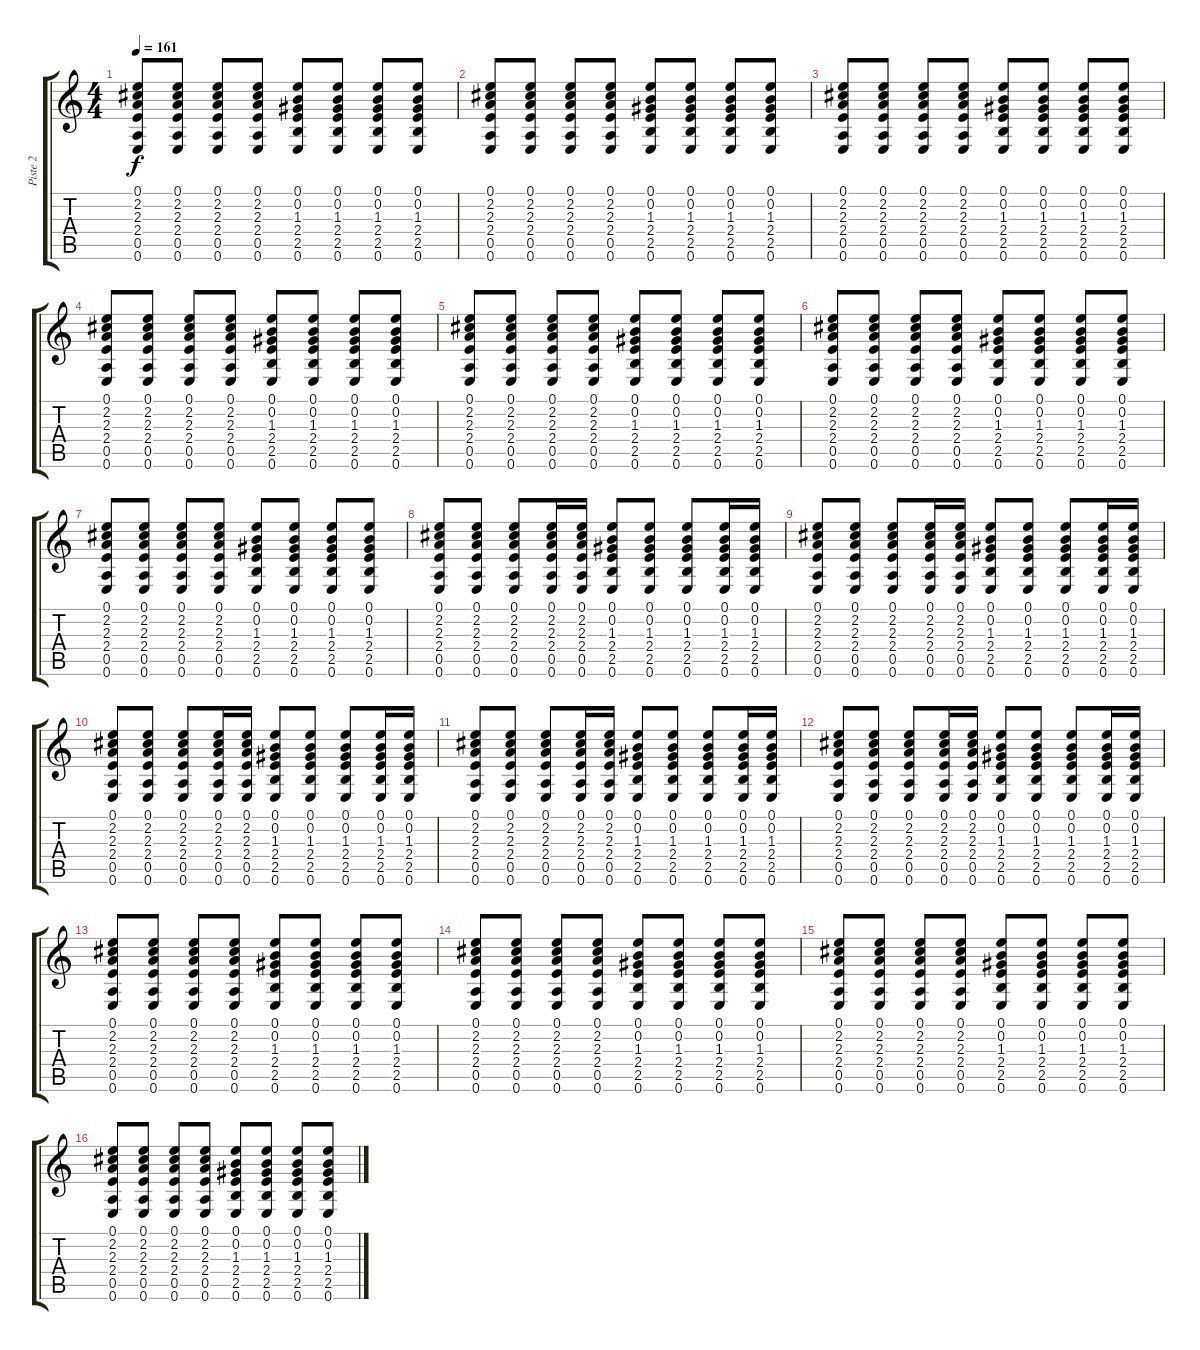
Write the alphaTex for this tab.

\track ("Piste 2" "Piste 2") {instrument overdrivenguitar}
\staff {score tabs}
\tuning (E4 B3 G3 D3 A2 E2) {hide}
\ts (4 4)
\tempo 161
\clef g2
\ks c
(0.1 2.2 2.3 2.4 0.5 0.6).8{dy f} (0.1 2.2 2.3 2.4 0.5 0.6).8 (0.1 2.2 2.3 2.4 0.5 0.6).8 (0.1 2.2 2.3 2.4 0.5 0.6).8 (0.1 0.2 1.3 2.4 2.5 0.6).8 (0.1 0.2 1.3 2.4 2.5 0.6).8 (0.1 0.2 1.3 2.4 2.5 0.6).8 (0.1 0.2 1.3 2.4 2.5 0.6).8 |
(0.1 2.2 2.3 2.4 0.5 0.6).8 (0.1 2.2 2.3 2.4 0.5 0.6).8 (0.1 2.2 2.3 2.4 0.5 0.6).8 (0.1 2.2 2.3 2.4 0.5 0.6).8 (0.1 0.2 1.3 2.4 2.5 0.6).8 (0.1 0.2 1.3 2.4 2.5 0.6).8 (0.1 0.2 1.3 2.4 2.5 0.6).8 (0.1 0.2 1.3 2.4 2.5 0.6).8 |
(0.1 2.2 2.3 2.4 0.5 0.6).8 (0.1 2.2 2.3 2.4 0.5 0.6).8 (0.1 2.2 2.3 2.4 0.5 0.6).8 (0.1 2.2 2.3 2.4 0.5 0.6).8 (0.1 0.2 1.3 2.4 2.5 0.6).8 (0.1 0.2 1.3 2.4 2.5 0.6).8 (0.1 0.2 1.3 2.4 2.5 0.6).8 (0.1 0.2 1.3 2.4 2.5 0.6).8 |
(0.1 2.2 2.3 2.4 0.5 0.6).8 (0.1 2.2 2.3 2.4 0.5 0.6).8 (0.1 2.2 2.3 2.4 0.5 0.6).8 (0.1 2.2 2.3 2.4 0.5 0.6).8 (0.1 0.2 1.3 2.4 2.5 0.6).8 (0.1 0.2 1.3 2.4 2.5 0.6).8 (0.1 0.2 1.3 2.4 2.5 0.6).8 (0.1 0.2 1.3 2.4 2.5 0.6).8 |
(0.1 2.2 2.3 2.4 0.5 0.6).8 (0.1 2.2 2.3 2.4 0.5 0.6).8 (0.1 2.2 2.3 2.4 0.5 0.6).8 (0.1 2.2 2.3 2.4 0.5 0.6).8 (0.1 0.2 1.3 2.4 2.5 0.6).8 (0.1 0.2 1.3 2.4 2.5 0.6).8 (0.1 0.2 1.3 2.4 2.5 0.6).8 (0.1 0.2 1.3 2.4 2.5 0.6).8 |
(0.1 2.2 2.3 2.4 0.5 0.6).8 (0.1 2.2 2.3 2.4 0.5 0.6).8 (0.1 2.2 2.3 2.4 0.5 0.6).8 (0.1 2.2 2.3 2.4 0.5 0.6).8 (0.1 0.2 1.3 2.4 2.5 0.6).8 (0.1 0.2 1.3 2.4 2.5 0.6).8 (0.1 0.2 1.3 2.4 2.5 0.6).8 (0.1 0.2 1.3 2.4 2.5 0.6).8 |
(0.1 2.2 2.3 2.4 0.5 0.6).8 (0.1 2.2 2.3 2.4 0.5 0.6).8 (0.1 2.2 2.3 2.4 0.5 0.6).8 (0.1 2.2 2.3 2.4 0.5 0.6).8 (0.1 0.2 1.3 2.4 2.5 0.6).8 (0.1 0.2 1.3 2.4 2.5 0.6).8 (0.1 0.2 1.3 2.4 2.5 0.6).8 (0.1 0.2 1.3 2.4 2.5 0.6).8 |
(0.1 2.2 2.3 2.4 0.5 0.6).8 (0.1 2.2 2.3 2.4 0.5 0.6).8 (0.1 2.2 2.3 2.4 0.5 0.6).8 (0.1 2.2 2.3 2.4 0.5 0.6).16 (0.1 2.2 2.3 2.4 0.5 0.6).16 (0.1 0.2 1.3 2.4 2.5 0.6).8 (0.1 0.2 1.3 2.4 2.5 0.6).8 (0.1 0.2 1.3 2.4 2.5 0.6).8 (0.1 0.2 1.3 2.4 2.5 0.6).16 (0.1 0.2 1.3 2.4 2.5 0.6).16 |
(0.1 2.2 2.3 2.4 0.5 0.6).8 (0.1 2.2 2.3 2.4 0.5 0.6).8 (0.1 2.2 2.3 2.4 0.5 0.6).8 (0.1 2.2 2.3 2.4 0.5 0.6).16 (0.1 2.2 2.3 2.4 0.5 0.6).16 (0.1 0.2 1.3 2.4 2.5 0.6).8 (0.1 0.2 1.3 2.4 2.5 0.6).8 (0.1 0.2 1.3 2.4 2.5 0.6).8 (0.1 0.2 1.3 2.4 2.5 0.6).16 (0.1 0.2 1.3 2.4 2.5 0.6).16 |
(0.1 2.2 2.3 2.4 0.5 0.6).8 (0.1 2.2 2.3 2.4 0.5 0.6).8 (0.1 2.2 2.3 2.4 0.5 0.6).8 (0.1 2.2 2.3 2.4 0.5 0.6).16 (0.1 2.2 2.3 2.4 0.5 0.6).16 (0.1 0.2 1.3 2.4 2.5 0.6).8 (0.1 0.2 1.3 2.4 2.5 0.6).8 (0.1 0.2 1.3 2.4 2.5 0.6).8 (0.1 0.2 1.3 2.4 2.5 0.6).16 (0.1 0.2 1.3 2.4 2.5 0.6).16 |
(0.1 2.2 2.3 2.4 0.5 0.6).8 (0.1 2.2 2.3 2.4 0.5 0.6).8 (0.1 2.2 2.3 2.4 0.5 0.6).8 (0.1 2.2 2.3 2.4 0.5 0.6).16 (0.1 2.2 2.3 2.4 0.5 0.6).16 (0.1 0.2 1.3 2.4 2.5 0.6).8 (0.1 0.2 1.3 2.4 2.5 0.6).8 (0.1 0.2 1.3 2.4 2.5 0.6).8 (0.1 0.2 1.3 2.4 2.5 0.6).16 (0.1 0.2 1.3 2.4 2.5 0.6).16 |
(0.1 2.2 2.3 2.4 0.5 0.6).8 (0.1 2.2 2.3 2.4 0.5 0.6).8 (0.1 2.2 2.3 2.4 0.5 0.6).8 (0.1 2.2 2.3 2.4 0.5 0.6).16 (0.1 2.2 2.3 2.4 0.5 0.6).16 (0.1 0.2 1.3 2.4 2.5 0.6).8 (0.1 0.2 1.3 2.4 2.5 0.6).8 (0.1 0.2 1.3 2.4 2.5 0.6).8 (0.1 0.2 1.3 2.4 2.5 0.6).16 (0.1 0.2 1.3 2.4 2.5 0.6).16 |
(0.1 2.2 2.3 2.4 0.5 0.6).8 (0.1 2.2 2.3 2.4 0.5 0.6).8 (0.1 2.2 2.3 2.4 0.5 0.6).8 (0.1 2.2 2.3 2.4 0.5 0.6).8 (0.1 0.2 1.3 2.4 2.5 0.6).8 (0.1 0.2 1.3 2.4 2.5 0.6).8 (0.1 0.2 1.3 2.4 2.5 0.6).8 (0.1 0.2 1.3 2.4 2.5 0.6).8 |
(0.1 2.2 2.3 2.4 0.5 0.6).8 (0.1 2.2 2.3 2.4 0.5 0.6).8 (0.1 2.2 2.3 2.4 0.5 0.6).8 (0.1 2.2 2.3 2.4 0.5 0.6).8 (0.1 0.2 1.3 2.4 2.5 0.6).8 (0.1 0.2 1.3 2.4 2.5 0.6).8 (0.1 0.2 1.3 2.4 2.5 0.6).8 (0.1 0.2 1.3 2.4 2.5 0.6).8 |
(0.1 2.2 2.3 2.4 0.5 0.6).8 (0.1 2.2 2.3 2.4 0.5 0.6).8 (0.1 2.2 2.3 2.4 0.5 0.6).8 (0.1 2.2 2.3 2.4 0.5 0.6).8 (0.1 0.2 1.3 2.4 2.5 0.6).8 (0.1 0.2 1.3 2.4 2.5 0.6).8 (0.1 0.2 1.3 2.4 2.5 0.6).8 (0.1 0.2 1.3 2.4 2.5 0.6).8 |
(0.1 2.2 2.3 2.4 0.5 0.6).8 (0.1 2.2 2.3 2.4 0.5 0.6).8 (0.1 2.2 2.3 2.4 0.5 0.6).8 (0.1 2.2 2.3 2.4 0.5 0.6).8 (0.1 0.2 1.3 2.4 2.5 0.6).8 (0.1 0.2 1.3 2.4 2.5 0.6).8 (0.1 0.2 1.3 2.4 2.5 0.6).8 (0.1 0.2 1.3 2.4 2.5 0.6).8
